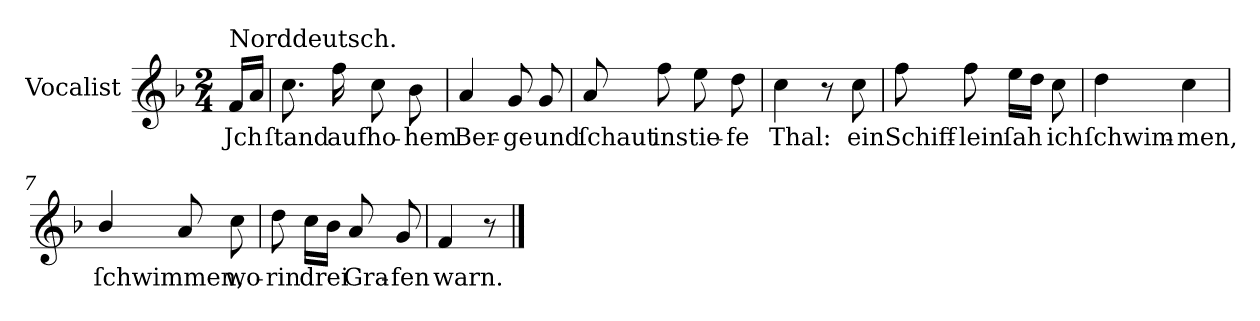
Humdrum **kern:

**kern	**text
*part1	*part1
*staff1	*staff1
*I"Vocalist	*
*k[b-]	*
*F:	*
*M2/4	*
=	=
!LO:TX:a:t=Norddeutsch.	!
16fLL	Jch
16aJJ	.
=1	=1
8.cc	ſtand
16ff	auf
8cc	ho-
8b-	-hem
=2	=2
4a	Ber-
8g	-ge
8g	und
=3	=3
8a	ſchaut
8ff	ins
8ee	tie-
8dd	-fe
=4	=4
4cc	Thal:
8r	.
8cc	ein
=5	=5
8ff	Schiff-
8ff	-lein
16eeLL	ſah
16ddJJ	.
8cc	ich
=6	=6
4dd	ſchwim-
4cc	-men,
=7	=7
4b-/	ſchwimmen,
8a	.
8cc	wo-
=8	=8
8dd	-rin
16ccLL	drei
16b-JJ	.
8a	Gra-
8g	-fen
=9	=9
4f	warn.
8r	.
==	==
*-	*-
